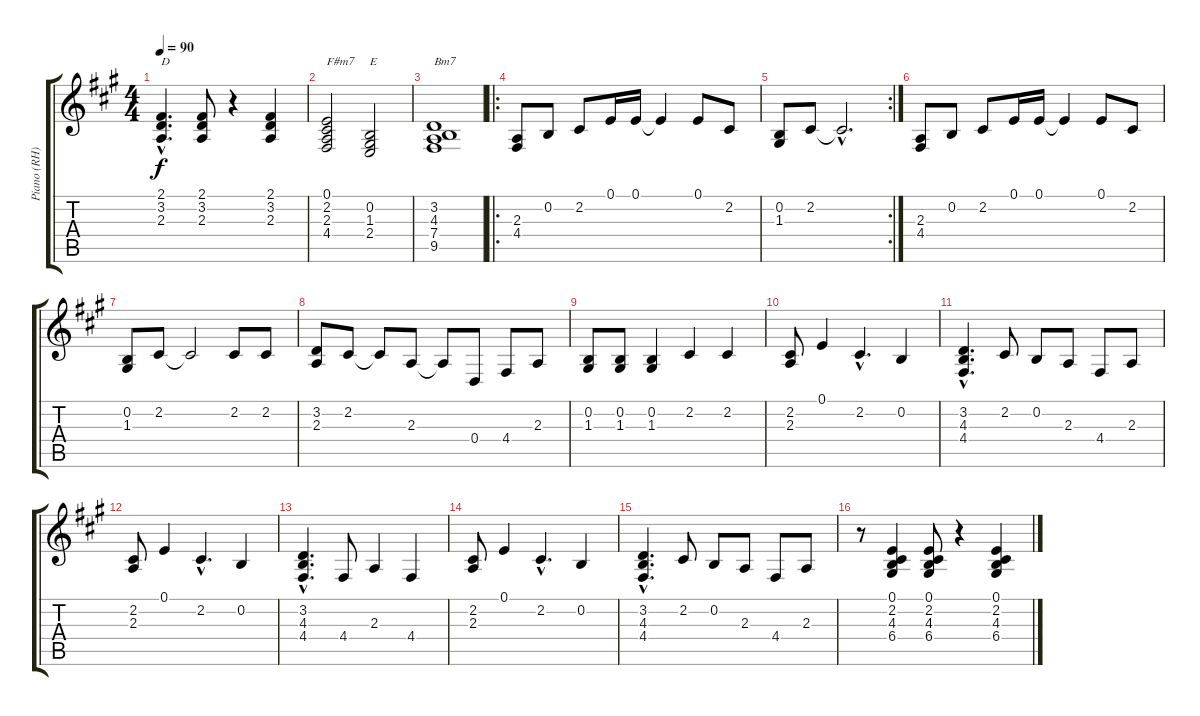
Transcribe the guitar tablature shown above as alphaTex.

\track ("Piano (RH)" "Piano (RH)") {instrument electricgrandpiano}
\staff {score tabs}
\tuning (E4 B3 G3 D3 A2 E2) {hide}
\ts (4 4)
\tempo 90
\clef g2
\ks a
(2.1{hac} 3.2{hac} 2.3{hac}).4{d txt "D" dy f} (2.1 3.2 2.3).8 r.4 (2.1 3.2 2.3).4 |
(0.1 2.2 2.3 4.4).2{txt "F#m7"} (0.2 1.3 2.4).2{txt "E"} |
(3.2 4.3 7.4 9.5).1{txt "Bm7"} |
\ro
(2.3 4.4).8 0.2.8 2.2.8 0.1.16 0.1.16 0.1{t}.4 0.1.8 2.2.8 |
\rc 2
(0.2 1.3).8 2.2.8 2.2{hac t}.2{d} |
(2.3 4.4).8 0.2.8 2.2.8 0.1.16 0.1.16 0.1{t}.4 0.1.8 2.2.8 |
(0.2 1.3).8 2.2.8 2.2{t}.2 2.2.8 2.2.8 |
(3.2 2.3).8 2.2.8 2.2{t}.8 2.3.8 2.3{t}.8 0.4.8 4.4.8 2.3.8 |
(0.2 1.3).8 (0.2 1.3).8 (0.2 1.3).4 2.2.4 2.2.4 |
(2.2 2.3).8 0.1.4 2.2{hac}.4{d} 0.2.4 |
(3.2{hac} 4.3{hac} 4.4{hac}).4{d} 2.2.8 0.2.8 2.3.8 4.4.8 2.3.8 |
(2.2 2.3).8 0.1.4 2.2{hac}.4{d} 0.2.4 |
(3.2{hac} 4.3{hac} 4.4{hac}).4{d} 4.4.8 2.3.4 4.4.4 |
(2.2 2.3).8 0.1.4 2.2{hac}.4{d} 0.2.4 |
(3.2{hac} 4.3{hac} 4.4{hac}).4{d} 2.2.8 0.2.8 2.3.8 4.4.8 2.3.8 |
r.8 (0.1 2.2 4.3 6.4).4 (0.1 2.2 4.3 6.4).8 r.4 (0.1 2.2 4.3 6.4).4
